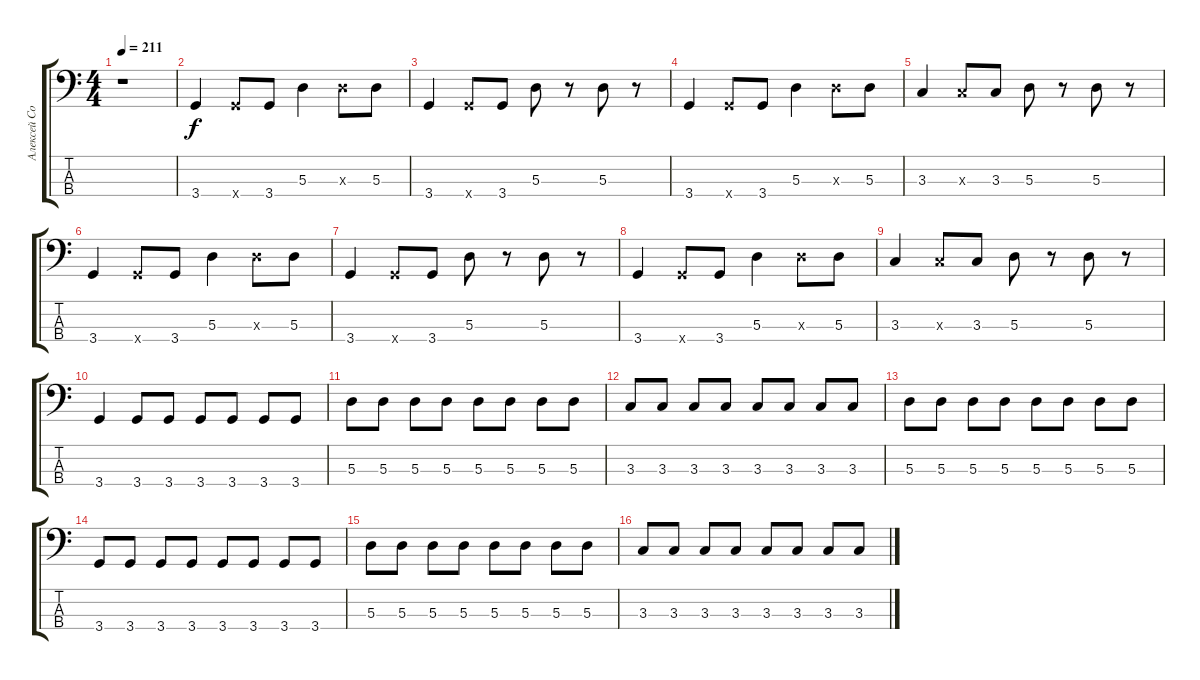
\track ("Алексей Соловьев" "Алексей Со") {instrument electricbasspick}
\staff {score tabs}
\tuning (G2 D2 A1 E1) {hide}
\ts (4 4)
\tempo 211
\clef f4
\ks c
r.1{dy f instrument electricbasspick} |
3.4.4 3.4{x}.8 3.4.8 5.3.4 5.3{x}.8 5.3.8 |
3.4.4 3.4{x}.8 3.4.8 5.3.8 r.8 5.3.8 r.8 |
3.4.4 3.4{x}.8 3.4.8 5.3.4 5.3{x}.8 5.3.8 |
3.3.4 3.3{x}.8 3.3.8 5.3.8 r.8 5.3.8 r.8 |
3.4.4 3.4{x}.8 3.4.8 5.3.4 5.3{x}.8 5.3.8 |
3.4.4 3.4{x}.8 3.4.8 5.3.8 r.8 5.3.8 r.8 |
3.4.4 3.4{x}.8 3.4.8 5.3.4 5.3{x}.8 5.3.8 |
3.3.4 3.3{x}.8 3.3.8 5.3.8 r.8 5.3.8 r.8 |
3.4.4 3.4.8 3.4.8 3.4.8 3.4.8 3.4.8 3.4.8 |
5.3.8 5.3.8 5.3.8 5.3.8 5.3.8 5.3.8 5.3.8 5.3.8 |
3.3.8 3.3.8 3.3.8 3.3.8 3.3.8 3.3.8 3.3.8 3.3.8 |
5.3.8 5.3.8 5.3.8 5.3.8 5.3.8 5.3.8 5.3.8 5.3.8 |
3.4.8 3.4.8 3.4.8 3.4.8 3.4.8 3.4.8 3.4.8 3.4.8 |
5.3.8 5.3.8 5.3.8 5.3.8 5.3.8 5.3.8 5.3.8 5.3.8 |
3.3.8 3.3.8 3.3.8 3.3.8 3.3.8 3.3.8 3.3.8 3.3.8
